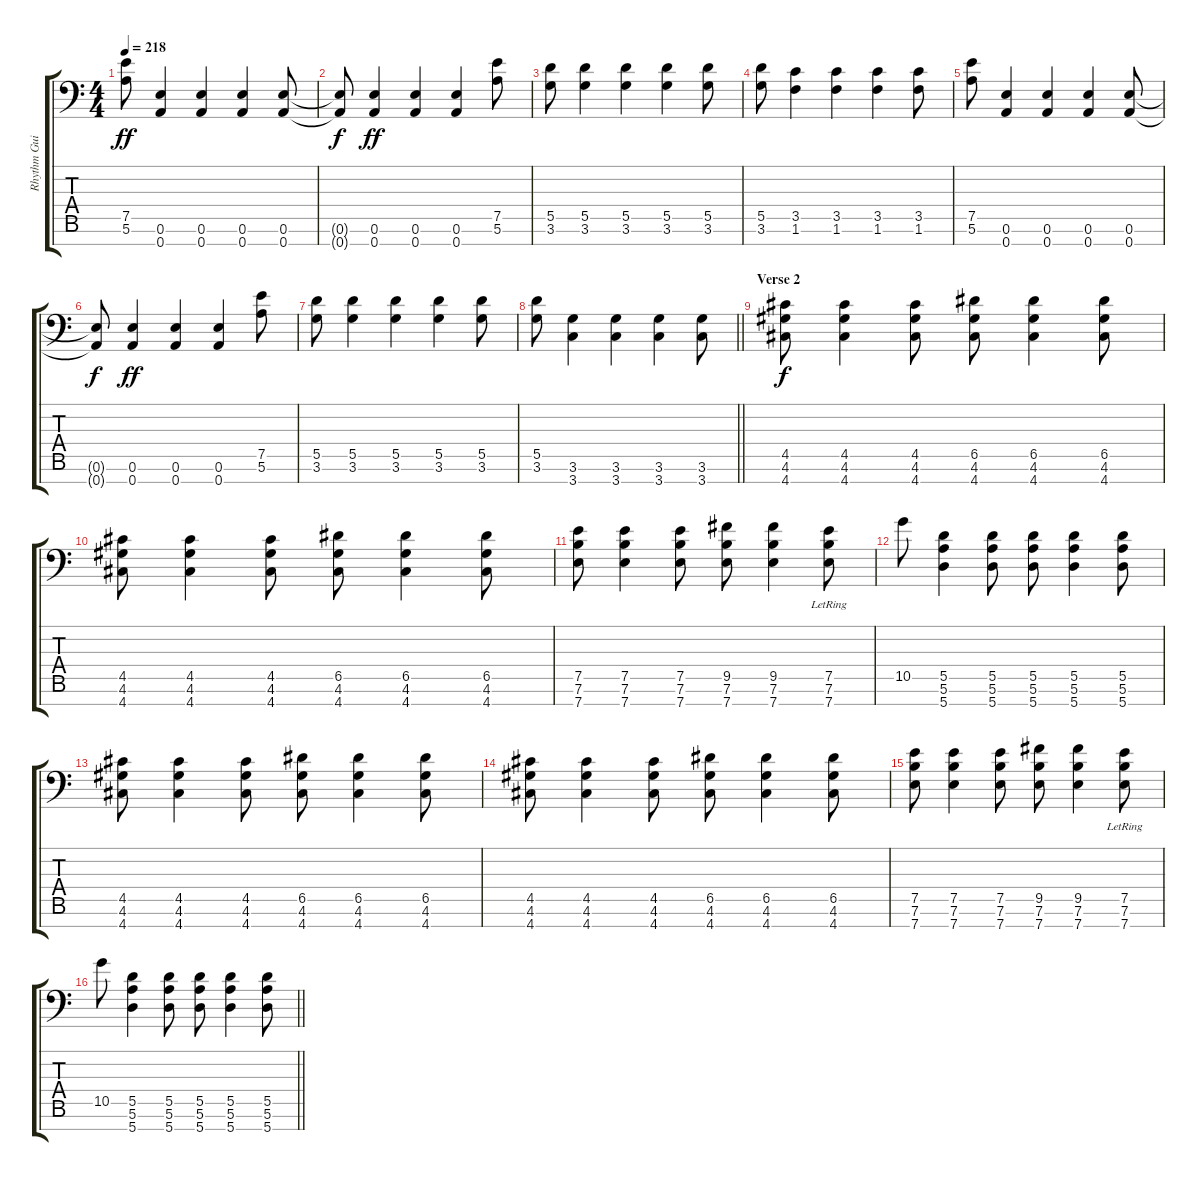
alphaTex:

\track ("Rhythm Guitar 2" "Rhythm Gui") {instrument overdrivenguitar}
\staff {score tabs}
\tuning (E4 B3 G3 D3 A2 E2 A1) {hide}
\ts (4 4)
\tempo 218
\clef f4
\ks c
(7.5 5.6).8{dy ff} (0.6 0.7).4 (0.6 0.7).4 (0.6 0.7).4 (0.6 0.7).8 |
(0.6{t} 0.7{t}).8{dy f} (0.6 0.7).4{dy ff} (0.6 0.7).4 (0.6 0.7).4 (7.5 5.6).8 |
(5.5 3.6).8 (5.5 3.6).4 (5.5 3.6).4 (5.5 3.6).4 (5.5 3.6).8 |
(5.5 3.6).8 (3.5 1.6).4 (3.5 1.6).4 (3.5 1.6).4 (3.5 1.6).8 |
(7.5 5.6).8 (0.6 0.7).4 (0.6 0.7).4 (0.6 0.7).4 (0.6 0.7).8 |
(0.6{t} 0.7{t}).8{dy f} (0.6 0.7).4{dy ff} (0.6 0.7).4 (0.6 0.7).4 (7.5 5.6).8 |
(5.5 3.6).8 (5.5 3.6).4 (5.5 3.6).4 (5.5 3.6).4 (5.5 3.6).8 |
\barLineRight lightlight
(5.5 3.6).8 (3.6 3.7).4 (3.6 3.7).4 (3.6 3.7).4 (3.6 3.7).8 |
\section ("" "Verse 2")
(4.5 4.6 4.7).8{dy f} (4.5 4.6 4.7).4 (4.5 4.6 4.7).8 (6.5 4.6 4.7).8 (6.5 4.6 4.7).4 (6.5 4.6 4.7).8 |
(4.5 4.6 4.7).8 (4.5 4.6 4.7).4 (4.5 4.6 4.7).8 (6.5 4.6 4.7).8 (6.5 4.6 4.7).4 (6.5 4.6 4.7).8 |
(7.5 7.6 7.7).8 (7.5 7.6 7.7).4 (7.5 7.6 7.7).8 (9.5 7.6 7.7).8 (9.5 7.6 7.7).4 (7.5 7.6{lr} 7.7{lr}).8 |
10.5.8 (5.5 5.6 5.7).4 (5.5 5.6 5.7).8 (5.5 5.6 5.7).8 (5.5 5.6 5.7).4 (5.5 5.6 5.7).8 |
(4.5 4.6 4.7).8 (4.5 4.6 4.7).4 (4.5 4.6 4.7).8 (6.5 4.6 4.7).8 (6.5 4.6 4.7).4 (6.5 4.6 4.7).8 |
(4.5 4.6 4.7).8 (4.5 4.6 4.7).4 (4.5 4.6 4.7).8 (6.5 4.6 4.7).8 (6.5 4.6 4.7).4 (6.5 4.6 4.7).8 |
(7.5 7.6 7.7).8 (7.5 7.6 7.7).4 (7.5 7.6 7.7).8 (9.5 7.6 7.7).8 (9.5 7.6 7.7).4 (7.5 7.6{lr} 7.7{lr}).8 |
\barLineRight lightlight
10.5.8 (5.5 5.6 5.7).4 (5.5 5.6 5.7).8 (5.5 5.6 5.7).8 (5.5 5.6 5.7).4 (5.5 5.6 5.7).8
